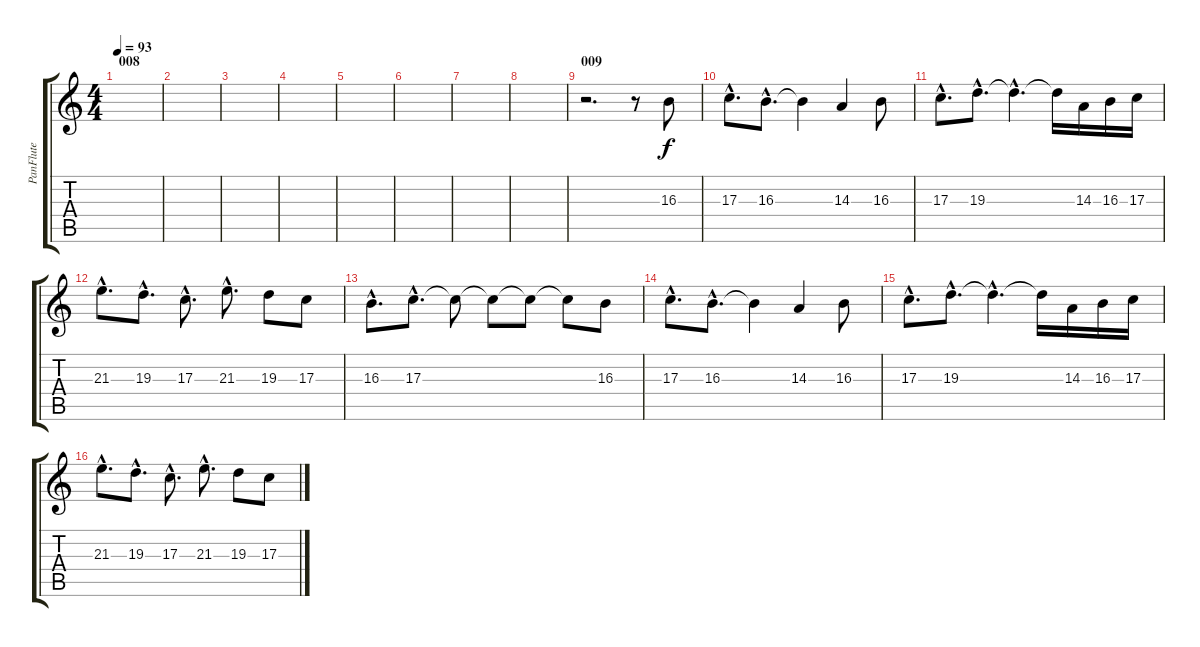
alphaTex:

\track ("PanFlute" "PanFlute") {instrument panflute}
\staff {score tabs}
\tuning (E4 B3 G3 D3 A2 E2) {hide}
\ts (4 4)
\section ("" "008")
\tempo 93
\clef g2
\ks c
|
|
|
|
|
|
|
|
\section ("" "009")
r.2{d} r.8 16.3.8 |
17.3{hac}.8{d} 16.3{hac}.8{d} 16.3{t}.4 14.3.4 16.3.8 |
17.3{hac}.8{d} 19.3{hac}.8{d} 19.3{hac t}.4{d} 19.3{t}.16 14.3.16 16.3.16 17.3.16 |
21.3{hac}.8{d} 19.3{hac}.8{d} 17.3{hac}.8{d} 21.3{hac}.8{d} 19.3.8 17.3.8 |
16.3{hac}.8{d} 17.3{hac}.8{d} 17.3{t}.8 17.3{t}.8 17.3{t}.8 17.3{t}.8 16.3.8 |
17.3{hac}.8{d} 16.3{hac}.8{d} 16.3{t}.4 14.3.4 16.3.8 |
17.3{hac}.8{d} 19.3{hac}.8{d} 19.3{hac t}.4{d} 19.3{t}.16 14.3.16 16.3.16 17.3.16 |
21.3{hac}.8{d} 19.3{hac}.8{d} 17.3{hac}.8{d} 21.3{hac}.8{d} 19.3.8 17.3.8
